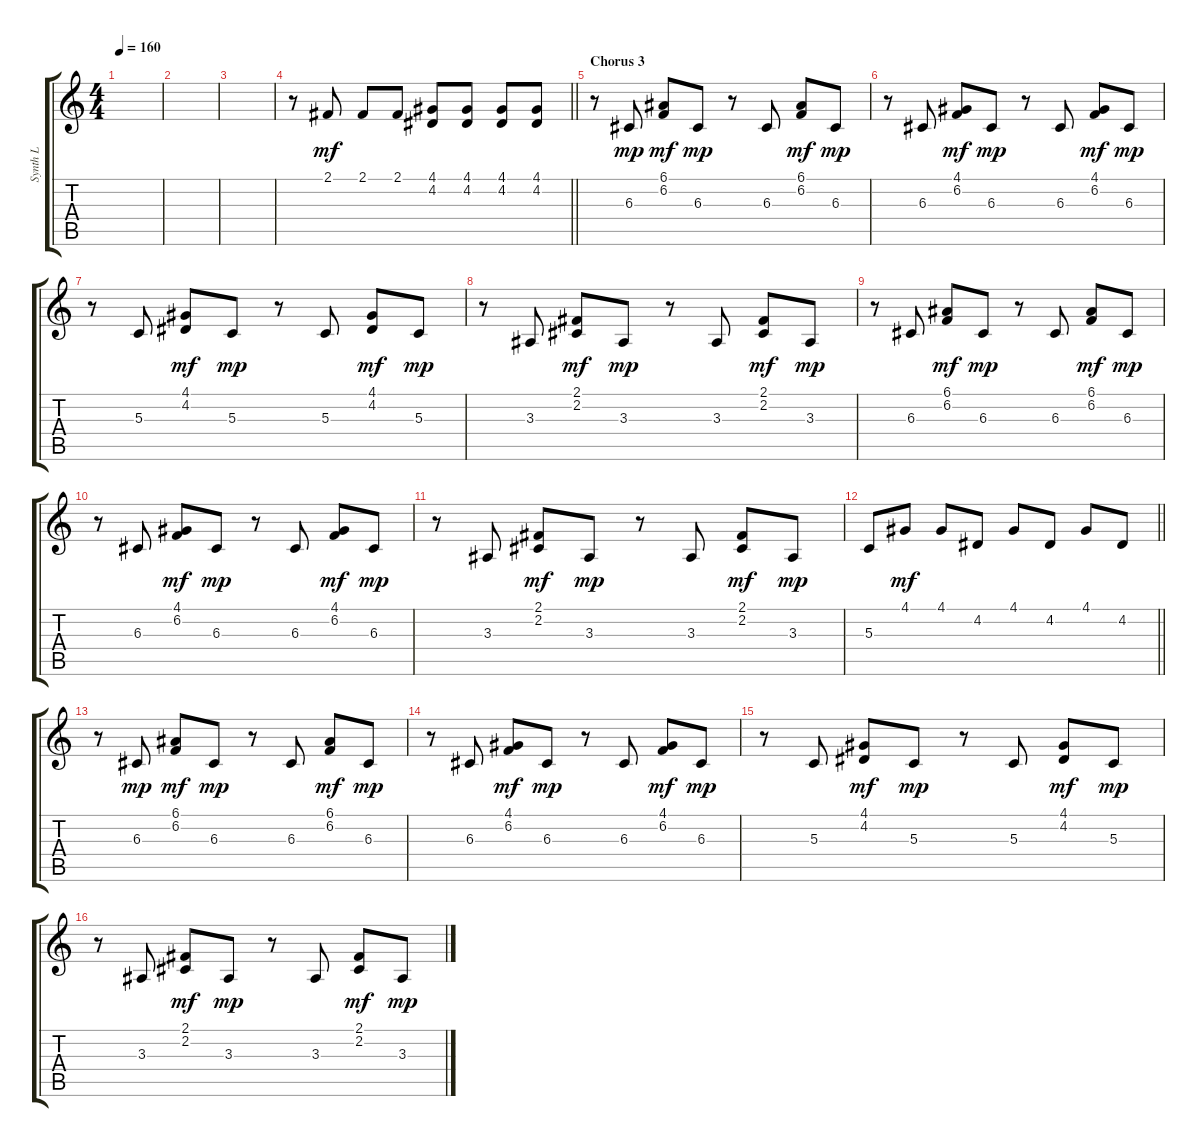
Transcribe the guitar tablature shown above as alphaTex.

\track ("Synth L" "Synth L") {instrument lead2sawtooth}
\staff {score tabs}
\tuning (E4 B3 G3 D3 A2 E2) {hide}
\ts (4 4)
\tempo 160
\clef g2
\ks c
|
|
|
\barLineRight lightlight
r.8{volume 10} 2.1.8{dy mf} 2.1.8 2.1.8 (4.1 4.2).8 (4.1 4.2).8 (4.1 4.2).8 (4.1 4.2).8 |
\section ("" "Chorus 3")
r.8 6.3.8{dy mp} (6.1 6.2).8{dy mf} 6.3.8{dy mp} r.8 6.3.8 (6.1 6.2).8{dy mf} 6.3.8{dy mp} |
r.8 6.3.8 (4.1 6.2).8{dy mf} 6.3.8{dy mp} r.8 6.3.8 (4.1 6.2).8{dy mf} 6.3.8{dy mp} |
r.8 5.3.8 (4.1 4.2).8{dy mf} 5.3.8{dy mp} r.8 5.3.8 (4.1 4.2).8{dy mf} 5.3.8{dy mp} |
r.8 3.3.8 (2.1 2.2).8{dy mf} 3.3.8{dy mp} r.8 3.3.8 (2.1 2.2).8{dy mf} 3.3.8{dy mp} |
r.8 6.3.8 (6.1 6.2).8{dy mf} 6.3.8{dy mp} r.8 6.3.8 (6.1 6.2).8{dy mf} 6.3.8{dy mp} |
r.8 6.3.8 (4.1 6.2).8{dy mf} 6.3.8{dy mp} r.8 6.3.8 (4.1 6.2).8{dy mf} 6.3.8{dy mp} |
r.8 3.3.8 (2.1 2.2).8{dy mf} 3.3.8{dy mp} r.8 3.3.8 (2.1 2.2).8{dy mf} 3.3.8{dy mp} |
\barLineRight lightlight
5.3.8 4.1.8{dy mf} 4.1.8 4.2.8 4.1.8 4.2.8 4.1.8 4.2.8 |
r.8 6.3.8{dy mp} (6.1 6.2).8{dy mf} 6.3.8{dy mp} r.8 6.3.8 (6.1 6.2).8{dy mf} 6.3.8{dy mp} |
r.8 6.3.8 (4.1 6.2).8{dy mf} 6.3.8{dy mp} r.8 6.3.8 (4.1 6.2).8{dy mf} 6.3.8{dy mp} |
r.8 5.3.8 (4.1 4.2).8{dy mf} 5.3.8{dy mp} r.8 5.3.8 (4.1 4.2).8{dy mf} 5.3.8{dy mp} |
r.8 3.3.8 (2.1 2.2).8{dy mf} 3.3.8{dy mp} r.8 3.3.8 (2.1 2.2).8{dy mf} 3.3.8{dy mp}
